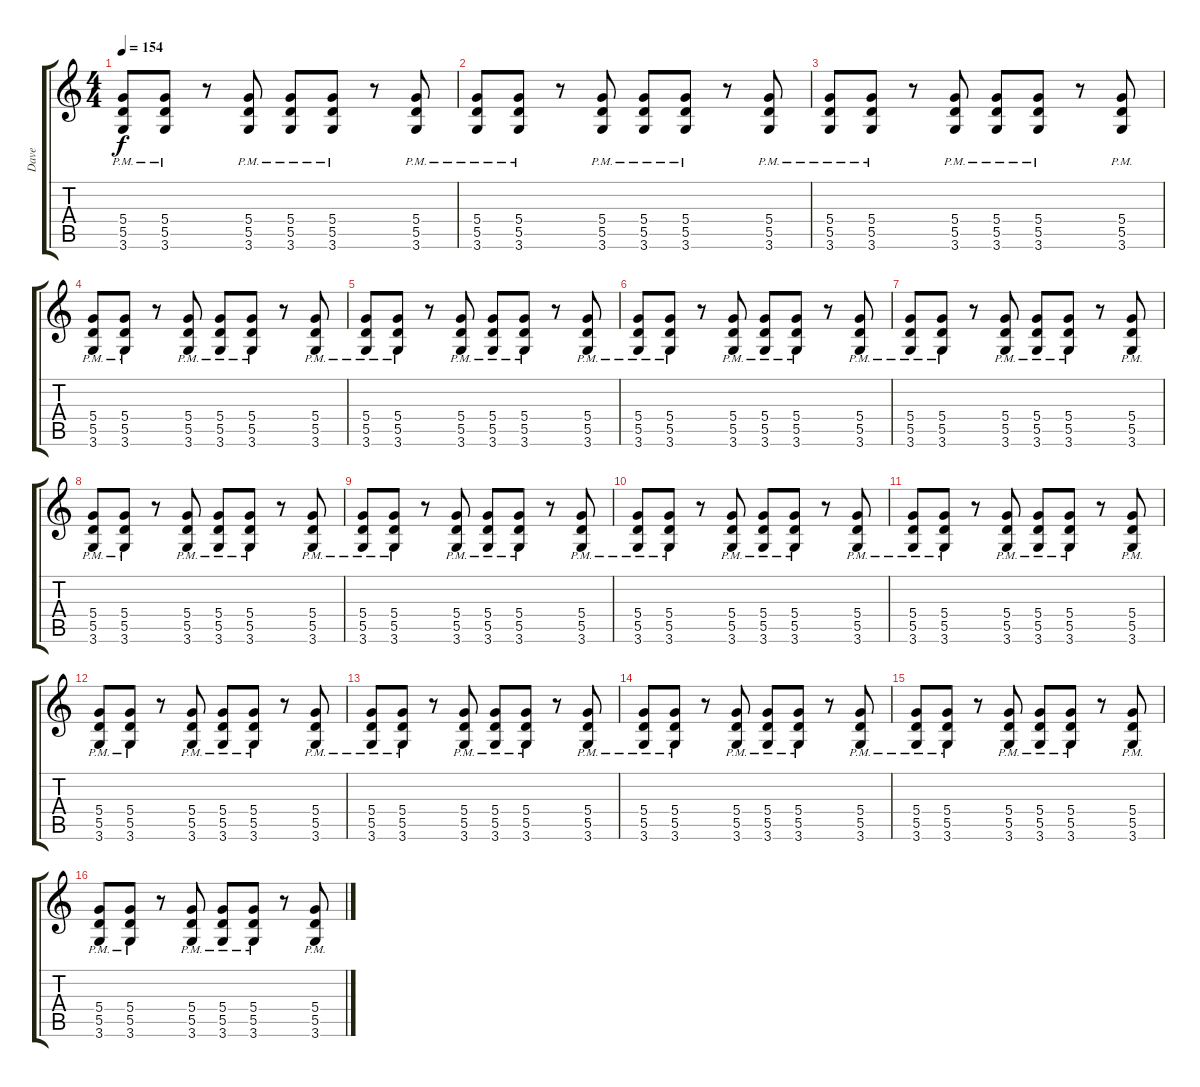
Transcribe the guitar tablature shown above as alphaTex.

\track ("Dave" "Dave") {instrument overdrivenguitar}
\staff {score tabs}
\tuning (E4 B3 G3 D3 A2 E2) {hide}
\ts (4 4)
\tempo 154
\clef g2
\ks c
(5.4{pm} 5.5{pm} 3.6{pm}).8{dy f instrument overdrivenguitar} (5.4{pm} 5.5{pm} 3.6{pm}).8 r.8 (5.4{pm} 5.5{pm} 3.6{pm}).8 (5.4{pm} 5.5{pm} 3.6{pm}).8 (5.4{pm} 5.5{pm} 3.6{pm}).8 r.8 (5.4{pm} 5.5{pm} 3.6{pm}).8 |
(5.4{pm} 5.5{pm} 3.6{pm}).8 (5.4{pm} 5.5{pm} 3.6{pm}).8 r.8 (5.4{pm} 5.5{pm} 3.6{pm}).8 (5.4{pm} 5.5{pm} 3.6{pm}).8 (5.4{pm} 5.5{pm} 3.6{pm}).8 r.8 (5.4{pm} 5.5{pm} 3.6{pm}).8 |
(5.4{pm} 5.5{pm} 3.6{pm}).8 (5.4{pm} 5.5{pm} 3.6{pm}).8 r.8 (5.4{pm} 5.5{pm} 3.6{pm}).8 (5.4{pm} 5.5{pm} 3.6{pm}).8 (5.4{pm} 5.5{pm} 3.6{pm}).8 r.8 (5.4{pm} 5.5{pm} 3.6{pm}).8 |
(5.4{pm} 5.5{pm} 3.6{pm}).8 (5.4{pm} 5.5{pm} 3.6{pm}).8 r.8 (5.4{pm} 5.5{pm} 3.6{pm}).8 (5.4{pm} 5.5{pm} 3.6{pm}).8 (5.4{pm} 5.5{pm} 3.6{pm}).8 r.8 (5.4{pm} 5.5{pm} 3.6{pm}).8 |
(5.4{pm} 5.5{pm} 3.6{pm}).8 (5.4{pm} 5.5{pm} 3.6{pm}).8 r.8 (5.4{pm} 5.5{pm} 3.6{pm}).8 (5.4{pm} 5.5{pm} 3.6{pm}).8 (5.4{pm} 5.5{pm} 3.6{pm}).8 r.8 (5.4{pm} 5.5{pm} 3.6{pm}).8 |
(5.4{pm} 5.5{pm} 3.6{pm}).8 (5.4{pm} 5.5{pm} 3.6{pm}).8 r.8 (5.4{pm} 5.5{pm} 3.6{pm}).8 (5.4{pm} 5.5{pm} 3.6{pm}).8 (5.4{pm} 5.5{pm} 3.6{pm}).8 r.8 (5.4{pm} 5.5{pm} 3.6{pm}).8 |
(5.4{pm} 5.5{pm} 3.6{pm}).8 (5.4{pm} 5.5{pm} 3.6{pm}).8 r.8 (5.4{pm} 5.5{pm} 3.6{pm}).8 (5.4{pm} 5.5{pm} 3.6{pm}).8 (5.4{pm} 5.5{pm} 3.6{pm}).8 r.8 (5.4{pm} 5.5{pm} 3.6{pm}).8 |
(5.4{pm} 5.5{pm} 3.6{pm}).8 (5.4{pm} 5.5{pm} 3.6{pm}).8 r.8 (5.4{pm} 5.5{pm} 3.6{pm}).8 (5.4{pm} 5.5{pm} 3.6{pm}).8 (5.4{pm} 5.5{pm} 3.6{pm}).8 r.8 (5.4{pm} 5.5{pm} 3.6{pm}).8 |
(5.4{pm} 5.5{pm} 3.6{pm}).8 (5.4{pm} 5.5{pm} 3.6{pm}).8 r.8 (5.4{pm} 5.5{pm} 3.6{pm}).8 (5.4{pm} 5.5{pm} 3.6{pm}).8 (5.4{pm} 5.5{pm} 3.6{pm}).8 r.8 (5.4{pm} 5.5{pm} 3.6{pm}).8 |
(5.4{pm} 5.5{pm} 3.6{pm}).8 (5.4{pm} 5.5{pm} 3.6{pm}).8 r.8 (5.4{pm} 5.5{pm} 3.6{pm}).8 (5.4{pm} 5.5{pm} 3.6{pm}).8 (5.4{pm} 5.5{pm} 3.6{pm}).8 r.8 (5.4{pm} 5.5{pm} 3.6{pm}).8 |
(5.4{pm} 5.5{pm} 3.6{pm}).8 (5.4{pm} 5.5{pm} 3.6{pm}).8 r.8 (5.4{pm} 5.5{pm} 3.6{pm}).8 (5.4{pm} 5.5{pm} 3.6{pm}).8 (5.4{pm} 5.5{pm} 3.6{pm}).8 r.8 (5.4{pm} 5.5{pm} 3.6{pm}).8 |
(5.4{pm} 5.5{pm} 3.6{pm}).8 (5.4{pm} 5.5{pm} 3.6{pm}).8 r.8 (5.4{pm} 5.5{pm} 3.6{pm}).8 (5.4{pm} 5.5{pm} 3.6{pm}).8 (5.4{pm} 5.5{pm} 3.6{pm}).8 r.8 (5.4{pm} 5.5{pm} 3.6{pm}).8 |
(5.4{pm} 5.5{pm} 3.6{pm}).8 (5.4{pm} 5.5{pm} 3.6{pm}).8 r.8 (5.4{pm} 5.5{pm} 3.6{pm}).8 (5.4{pm} 5.5{pm} 3.6{pm}).8 (5.4{pm} 5.5{pm} 3.6{pm}).8 r.8 (5.4{pm} 5.5{pm} 3.6{pm}).8 |
(5.4{pm} 5.5{pm} 3.6{pm}).8 (5.4{pm} 5.5{pm} 3.6{pm}).8 r.8 (5.4{pm} 5.5{pm} 3.6{pm}).8 (5.4{pm} 5.5{pm} 3.6{pm}).8 (5.4{pm} 5.5{pm} 3.6{pm}).8 r.8 (5.4{pm} 5.5{pm} 3.6{pm}).8 |
(5.4{pm} 5.5{pm} 3.6{pm}).8 (5.4{pm} 5.5{pm} 3.6{pm}).8 r.8 (5.4{pm} 5.5{pm} 3.6{pm}).8 (5.4{pm} 5.5{pm} 3.6{pm}).8 (5.4{pm} 5.5{pm} 3.6{pm}).8 r.8 (5.4{pm} 5.5{pm} 3.6{pm}).8 |
(5.4{pm} 5.5{pm} 3.6{pm}).8 (5.4{pm} 5.5{pm} 3.6{pm}).8 r.8 (5.4{pm} 5.5{pm} 3.6{pm}).8 (5.4{pm} 5.5{pm} 3.6{pm}).8 (5.4{pm} 5.5{pm} 3.6{pm}).8 r.8 (5.4{pm} 5.5{pm} 3.6{pm}).8
